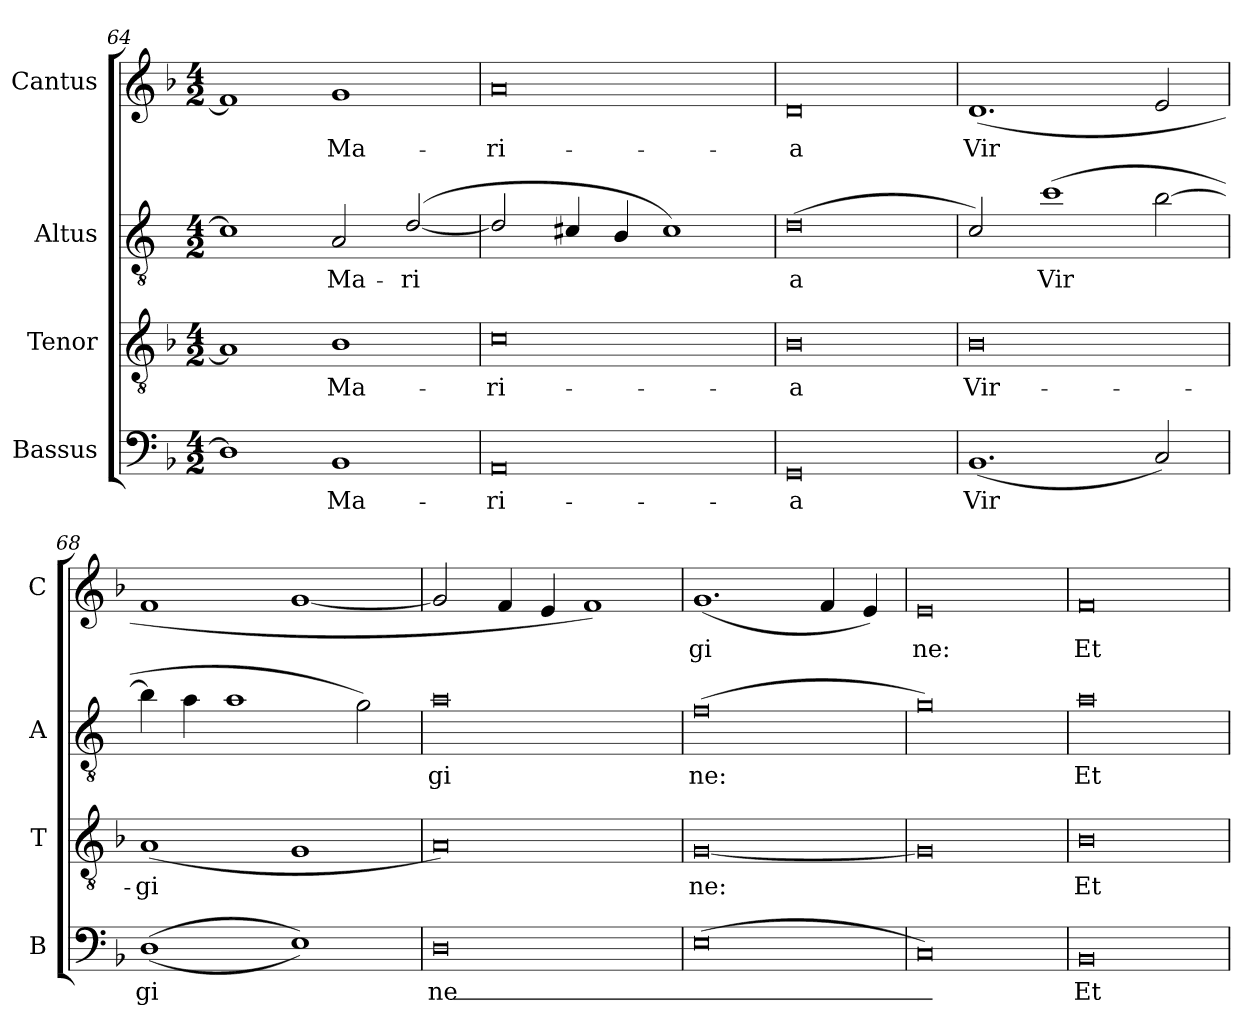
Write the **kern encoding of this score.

**kern	**text	**kern	**text	**kern	**text	**kern	**text
*part4	*part4	*part3	*part3	*part2	*part2	*part1	*part1
*staff4	*staff4	*staff3	*staff3	*staff2	*staff2	*staff1	*staff1
*I"Bassus	*	*I"Tenor	*	*I"Altus	*	*I"Cantus	*
*I'B	*	*I'T	*	*I'A	*	*I'C	*
*clefF4	*	*clefGv2	*	*clefGv2	*	*clefG2	*
*	*	*	*	*ITrd4c7	*	*	*
*k[b-]	*	*k[b-]	*	*k[b-]	*	*k[b-]	*
*M4/2	*	*M4/2	*	*M4/2	*	*M4/2	*
=64	=64	=64	=64	=64	=64	=64	=64
1D]	.	1A]	.	1F]	.	1f]	.
!	!LO:LY:b	!	!LO:LY:b	!	!LO:LY:b	!	!LO:LY:b
1BB-	Ma-	1B-	Ma-	2D/	Ma-	1g	Ma-
!	!	!	!	!	!LO:LY:b	!	!
.	.	.	.	([2G/	ri	.	.
=65	=65	=65	=65	=65	=65	=65	=65
!	!LO:LY:b	!	!LO:LY:b	!	!	!	!LO:LY:b
0AA	ri-	0c	ri-	2G/]	.	0a	ri-
.	.	.	.	4F#X/	.	.	.
.	.	.	.	4E/	.	.	.
.	.	.	.	1F#)	.	.	.
=66	=66	=66	=66	=66	=66	=66	=66
!	!LO:LY:b	!	!LO:LY:b	!	!LO:LY:b	!	!LO:LY:b
0GG	a	0B-	a	(0G	a	0d	a
=67	=67	=67	=67	=67	=67	=67	=67
!	!LO:LY:b	!	!LO:LY:b	!	!	!	!LO:LY:b
(1.BB-	Vir	0B-	Vir-	2F/)	.	(1.d	Vir
!	!	!	!	!	!LO:LY:b	!	!
.	.	.	.	(1f	Vir	.	.
2C/)	.	.	.	[2e\	.	2e/	.
=68	=68	=68	=68	=68	=68	=68	=68
!	!LO:LY:b	!	!LO:LY:b	!	!	!	!
((1D	gi	(1A	gi	4e\]	.	1f	.
.	.	.	.	4d\	.	.	.
.	.	.	.	1d	.	.	.
1E))	.	1G	.	.	.	[1g	.
.	.	.	.	2c\)	.	.	.
!!LO:LB:g=z
=69	=69	=69	=69	=69	=69	=69	=69
!	!LO:LY:b	!	!	!	!LO:LY:b	!	!
0D	ne_-	0A)	.	0d	gi_-	2g/]	.
.	.	.	.	.	.	4f/	.
.	.	.	.	.	.	4e/	.
.	.	.	.	.	.	1f)	.
!!LO:LB:g=z
=70	=70	=70	=70	=70	=70	=70	=70
!	!	!	!LO:LY:b	!	!LO:LY:b	!	!LO:LY:b
(0E	.	[0G	ne:	(0B-	ne:	(1.g	gi
.	.	.	.	.	.	4f/	.
.	.	.	.	.	.	4e/)	.
=71	=71	=71	=71	=71	=71	=71	=71
!	!	!	!	!	!	!	!LO:LY:b
0C>)	.	0G>]	.	0c>)	.	0e>	ne:
=72	=72	=72	=72	=72	=72	=72	=72
!	!LO:LY:b	!	!LO:LY:b	!	!LO:LY:b	!	!LO:LY:b
0BB-	Et	0B-	Et	0d	Et	0f	Et
=	=	=	=	=	=	=	=
*-	*-	*-	*-	*-	*-	*-	*-
